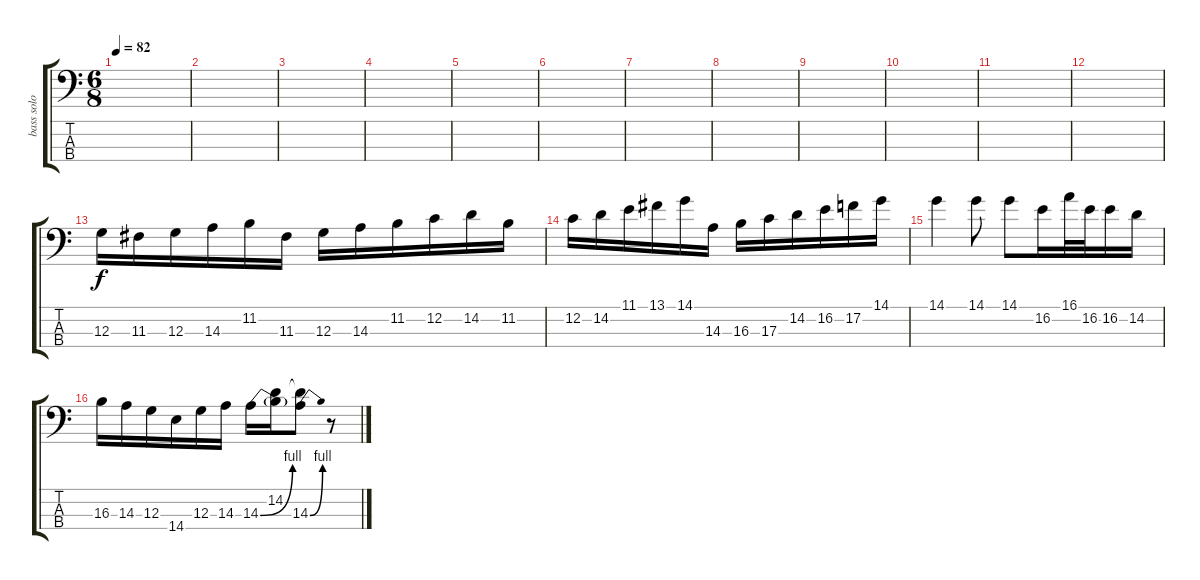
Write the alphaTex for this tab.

\track ("bass solo 2" "bass solo ") {instrument distortionguitar}
\staff {score tabs}
\tuning (F2 C2 G1 D1) {hide}
\ts (6 8)
\tempo 82
\clef f4
\ks c
|
|
|
|
|
|
|
|
|
|
|
|
12.3.16 11.3.16 12.3.16 14.3.16 11.2.16 11.3.16 12.3.16 14.3.16 11.2.16 12.2.16 14.2.16 11.2.16 |
12.2.16 14.2.16 11.1.16 13.1.16 14.1.16 14.3.16 16.3.16 17.3.16 14.2.16 16.2.16 17.2.16 14.1.16 |
14.1.4 14.1.8 14.1.8 16.2.16 16.1.32 16.2.32 16.2.16 14.2.16 |
16.3.16 14.3.16 12.3.16 14.4.16 12.3.16 14.3.16 14.3{be (bend 0 0 60 4)}.16 (14.2 14.3{t}).16 (14.2{t} 14.3{be (bend 0 0 60 4)}).8 r.8
